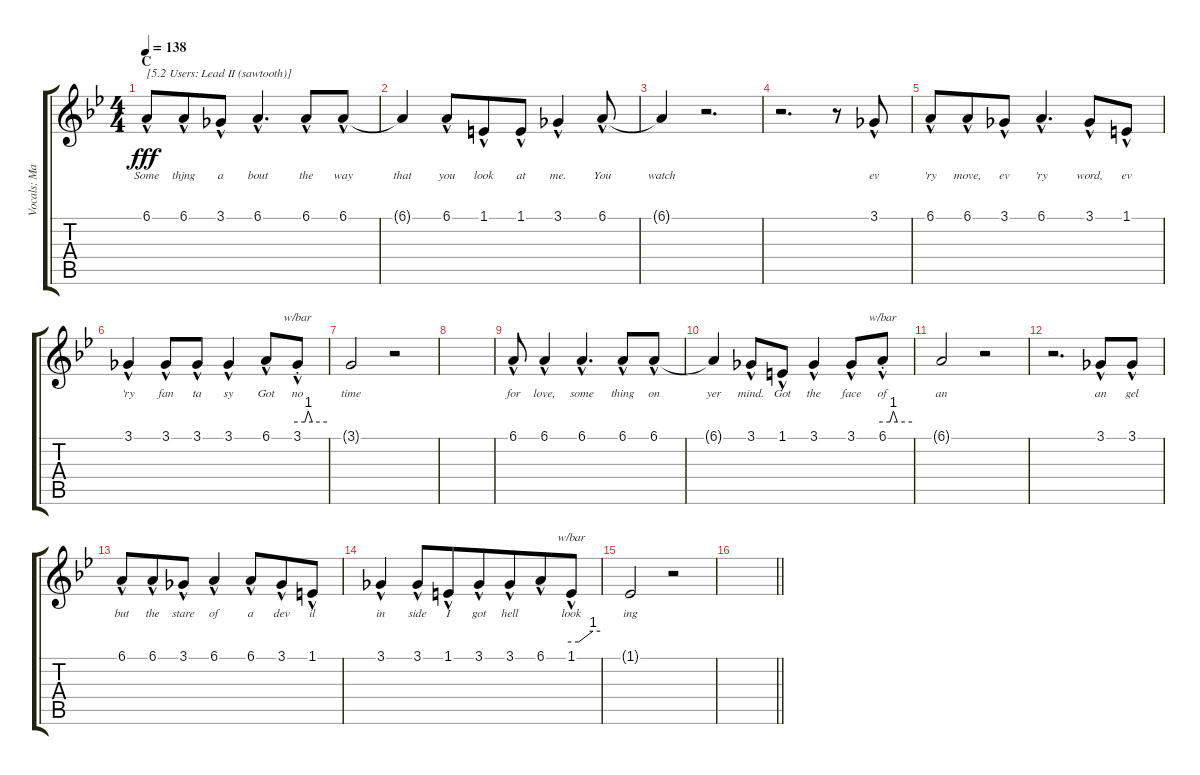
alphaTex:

\track ("Vocals: Martin" "Vocals: Ma") {instrument lead2sawtooth}
\staff {score tabs}
\tuning (Eb4 Bb3 Gb3 Db3 Ab2 Eb2) {hide}
\ts (4 4)
\section ("" "C")
\tempo 138
\clef g2
\ks bb
6.1{hac}.8{txt "[5.2 Users: Lead II (sawtooth)]" lyrics (0 "Some") lyrics (1 "") lyrics (2 "") lyrics (3 "") lyrics (4 "") dy fff} 6.1{hac}.8{lyrics (0 "thjng") lyrics (1 "") lyrics (2 "") lyrics (3 "") lyrics (4 "") beam merge} 3.1{hac}.8{lyrics (0 "a") lyrics (1 "") lyrics (2 "") lyrics (3 "") lyrics (4 "")} 6.1{hac}.4{d lyrics (0 "bout") lyrics (1 "") lyrics (2 "") lyrics (3 "") lyrics (4 "")} 6.1{hac}.8{lyrics (0 "the") lyrics (1 "") lyrics (2 "") lyrics (3 "") lyrics (4 "")} 6.1{hac}.8{lyrics (0 "way") lyrics (1 "") lyrics (2 "") lyrics (3 "") lyrics (4 "")} |
6.1{t}.4{lyrics (0 "that") lyrics (1 "") lyrics (2 "") lyrics (3 "") lyrics (4 "") beam merge} 6.1{hac}.8{lyrics (0 "you") lyrics (1 "") lyrics (2 "") lyrics (3 "") lyrics (4 "")} 1.1{hac}.8{lyrics (0 "look") lyrics (1 "") lyrics (2 "") lyrics (3 "") lyrics (4 "") beam merge} 1.1{hac}.8{lyrics (0 "at") lyrics (1 "") lyrics (2 "") lyrics (3 "") lyrics (4 "")} 3.1{hac}.4{lyrics (0 "me.") lyrics (1 "") lyrics (2 "") lyrics (3 "") lyrics (4 "")} 6.1{hac}.8{lyrics (0 "You") lyrics (1 "") lyrics (2 "") lyrics (3 "") lyrics (4 "")} |
6.1{t}.4{lyrics (0 "watch") lyrics (1 "") lyrics (2 "") lyrics (3 "") lyrics (4 "")} r.2{d} |
r.2{d} r.8 3.1{hac}.8{lyrics (0 "ev") lyrics (1 "") lyrics (2 "") lyrics (3 "") lyrics (4 "")} |
6.1{hac}.8{lyrics (0 "'ry") lyrics (1 "") lyrics (2 "") lyrics (3 "") lyrics (4 "")} 6.1{hac}.8{lyrics (0 "move,") lyrics (1 "") lyrics (2 "") lyrics (3 "") lyrics (4 "") beam merge} 3.1{hac}.8{lyrics (0 "ev") lyrics (1 "") lyrics (2 "") lyrics (3 "") lyrics (4 "")} 6.1{hac}.4{d lyrics (0 "'ry") lyrics (1 "") lyrics (2 "") lyrics (3 "") lyrics (4 "")} 3.1{hac}.8{lyrics (0 "word,") lyrics (1 "") lyrics (2 "") lyrics (3 "") lyrics (4 "")} 1.1{hac}.8{lyrics (0 "ev") lyrics (1 "") lyrics (2 "") lyrics (3 "") lyrics (4 "")} |
3.1{hac}.4{lyrics (0 "'ry") lyrics (1 "") lyrics (2 "") lyrics (3 "") lyrics (4 "")} 3.1{hac}.8{lyrics (0 "fan") lyrics (1 "") lyrics (2 "") lyrics (3 "") lyrics (4 "")} 3.1{hac}.8{lyrics (0 "ta") lyrics (1 "") lyrics (2 "") lyrics (3 "") lyrics (4 "")} 3.1{hac}.4{lyrics (0 "sy") lyrics (1 "") lyrics (2 "") lyrics (3 "") lyrics (4 "")} 6.1{hac}.8{lyrics (0 "Got") lyrics (1 "") lyrics (2 "") lyrics (3 "") lyrics (4 "")} 3.1{hac st}.8{tbe (custom default 0 0 15 0 22 4 30 0 60 0) lyrics (0 "no") lyrics (1 "") lyrics (2 "") lyrics (3 "") lyrics (4 "")} |
3.1{t}.2{lyrics (0 "time") lyrics (1 "") lyrics (2 "") lyrics (3 "") lyrics (4 "")} r.2 |
|
6.1{hac}.8{lyrics (0 "for") lyrics (1 "") lyrics (2 "") lyrics (3 "") lyrics (4 "")} 6.1{hac}.4{lyrics (0 "love,") lyrics (1 "") lyrics (2 "") lyrics (3 "") lyrics (4 "")} 6.1{hac}.4{d lyrics (0 "some") lyrics (1 "") lyrics (2 "") lyrics (3 "") lyrics (4 "")} 6.1{hac}.8{lyrics (0 "thing") lyrics (1 "") lyrics (2 "") lyrics (3 "") lyrics (4 "")} 6.1{hac}.8{lyrics (0 "on") lyrics (1 "") lyrics (2 "") lyrics (3 "") lyrics (4 "")} |
6.1{t}.4{lyrics (0 "yer") lyrics (1 "") lyrics (2 "") lyrics (3 "") lyrics (4 "")} 3.1{hac}.8{lyrics (0 "mind.") lyrics (1 "") lyrics (2 "") lyrics (3 "") lyrics (4 "")} 1.1{hac}.8{lyrics (0 "Got") lyrics (1 "") lyrics (2 "") lyrics (3 "") lyrics (4 "")} 3.1{hac}.4{lyrics (0 "the") lyrics (1 "") lyrics (2 "") lyrics (3 "") lyrics (4 "")} 3.1{hac}.8{lyrics (0 "face") lyrics (1 "") lyrics (2 "") lyrics (3 "") lyrics (4 "")} 6.1{hac st}.8{tbe (custom default 0 0 15 0 22 4 30 0 60 0) lyrics (0 "of") lyrics (1 "") lyrics (2 "") lyrics (3 "") lyrics (4 "")} |
6.1{t}.2{lyrics (0 "an") lyrics (1 "") lyrics (2 "") lyrics (3 "") lyrics (4 "")} r.2 |
r.2{d} 3.1{hac}.8{lyrics (0 "an") lyrics (1 "") lyrics (2 "") lyrics (3 "") lyrics (4 "")} 3.1{hac}.8{lyrics (0 "gel") lyrics (1 "") lyrics (2 "") lyrics (3 "") lyrics (4 "")} |
6.1{hac}.8{lyrics (0 "but") lyrics (1 "") lyrics (2 "") lyrics (3 "") lyrics (4 "")} 6.1{hac}.8{lyrics (0 "the") lyrics (1 "") lyrics (2 "") lyrics (3 "") lyrics (4 "") beam merge} 3.1{hac}.8{lyrics (0 "stare") lyrics (1 "") lyrics (2 "") lyrics (3 "") lyrics (4 "")} 6.1{hac}.4{lyrics (0 "of") lyrics (1 "") lyrics (2 "") lyrics (3 "") lyrics (4 "")} 6.1{hac}.8{lyrics (0 "a") lyrics (1 "") lyrics (2 "") lyrics (3 "") lyrics (4 "") beam merge} 3.1{hac}.8{lyrics (0 "dev") lyrics (1 "") lyrics (2 "") lyrics (3 "") lyrics (4 "")} 1.1{hac}.8{lyrics (0 "il") lyrics (1 "") lyrics (2 "") lyrics (3 "") lyrics (4 "")} |
3.1{hac}.4{lyrics (0 "in") lyrics (1 "") lyrics (2 "") lyrics (3 "") lyrics (4 "")} 3.1{hac}.8{lyrics (0 "side") lyrics (1 "") lyrics (2 "") lyrics (3 "") lyrics (4 "")} 1.1{hac}.8{lyrics (0 "I") lyrics (1 "") lyrics (2 "") lyrics (3 "") lyrics (4 "") beam merge} 3.1{hac}.8{lyrics (0 "got") lyrics (1 "") lyrics (2 "") lyrics (3 "") lyrics (4 "")} 3.1{hac}.8{lyrics (0 "hell") lyrics (1 "") lyrics (2 "") lyrics (3 "") lyrics (4 "") beam merge} 6.1{hac}.8{lyrics (0 "") lyrics (1 "") lyrics (2 "") lyrics (3 "") lyrics (4 "")} 1.1{hac}.8{tbe (custom default 0 0 15 0 45 4 60 4) lyrics (0 "look") lyrics (1 "") lyrics (2 "") lyrics (3 "") lyrics (4 "")} |
1.1{t}.2{lyrics (0 "ing") lyrics (1 "") lyrics (2 "") lyrics (3 "") lyrics (4 "")} r.2 |
\barLineRight lightlight
